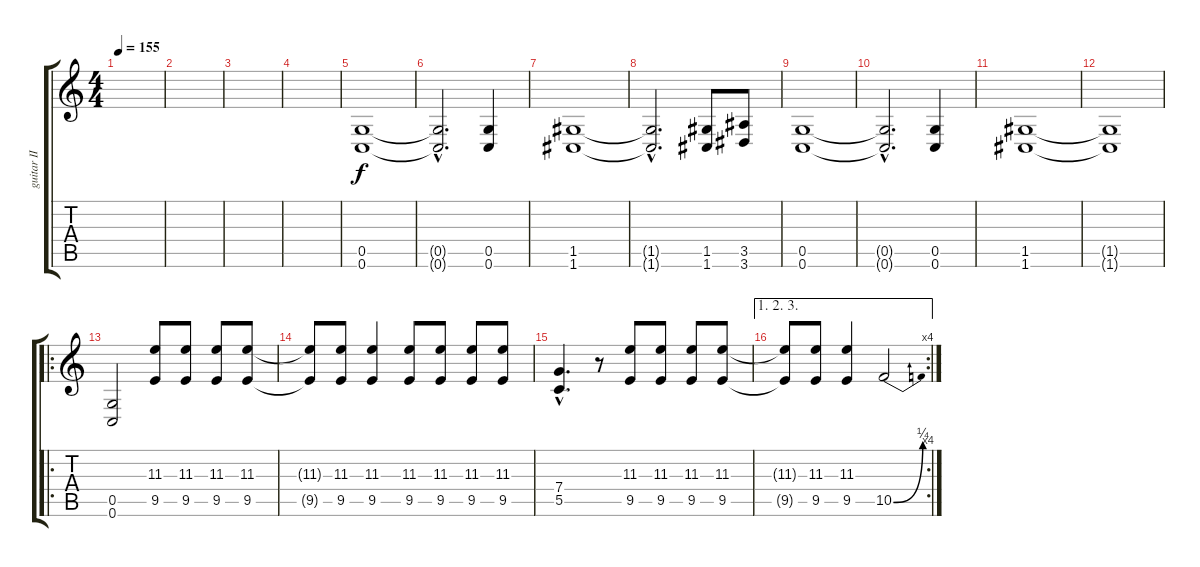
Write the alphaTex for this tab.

\track ("guitar II" "guitar II") {instrument distortionguitar}
\staff {score tabs}
\tuning (D4 A3 F3 C3 G2 C2) {hide}
\ts (4 4)
\tempo 155
\clef g2
\ks c
|
|
|
|
(0.5 0.6).1 |
(0.5{hac t} 0.6{hac t}).2{d} (0.5 0.6).4 |
(1.5 1.6).1 |
(1.5{hac t} 1.6{hac t}).2{d} (1.5 1.6).8 (3.5 3.6).8 |
(0.5 0.6).1 |
(0.5{hac t} 0.6{hac t}).2{d} (0.5 0.6).4 |
(1.5 1.6).1 |
(1.5{t} 1.6{t}).1 |
\ro
(0.5 0.6).2 (11.3 9.5).8 (11.3 9.5).8 (11.3 9.5).8 (11.3 9.5).8 |
(11.3{t} 9.5{t}).8 (11.3 9.5).8 (11.3 9.5).4 (11.3 9.5).8 (11.3 9.5).8 (11.3 9.5).8 (11.3 9.5).8 |
(7.4{hac} 5.5{hac}).4{d} r.8 (11.3 9.5).8 (11.3 9.5).8 (11.3 9.5).8 (11.3 9.5).8 |
\ae (1 2 3)
\rc 4
(11.3{t} 9.5{t}).8 (11.3 9.5).8 (11.3 9.5).4 10.5{be (bend 0 0 60 1)}.2
